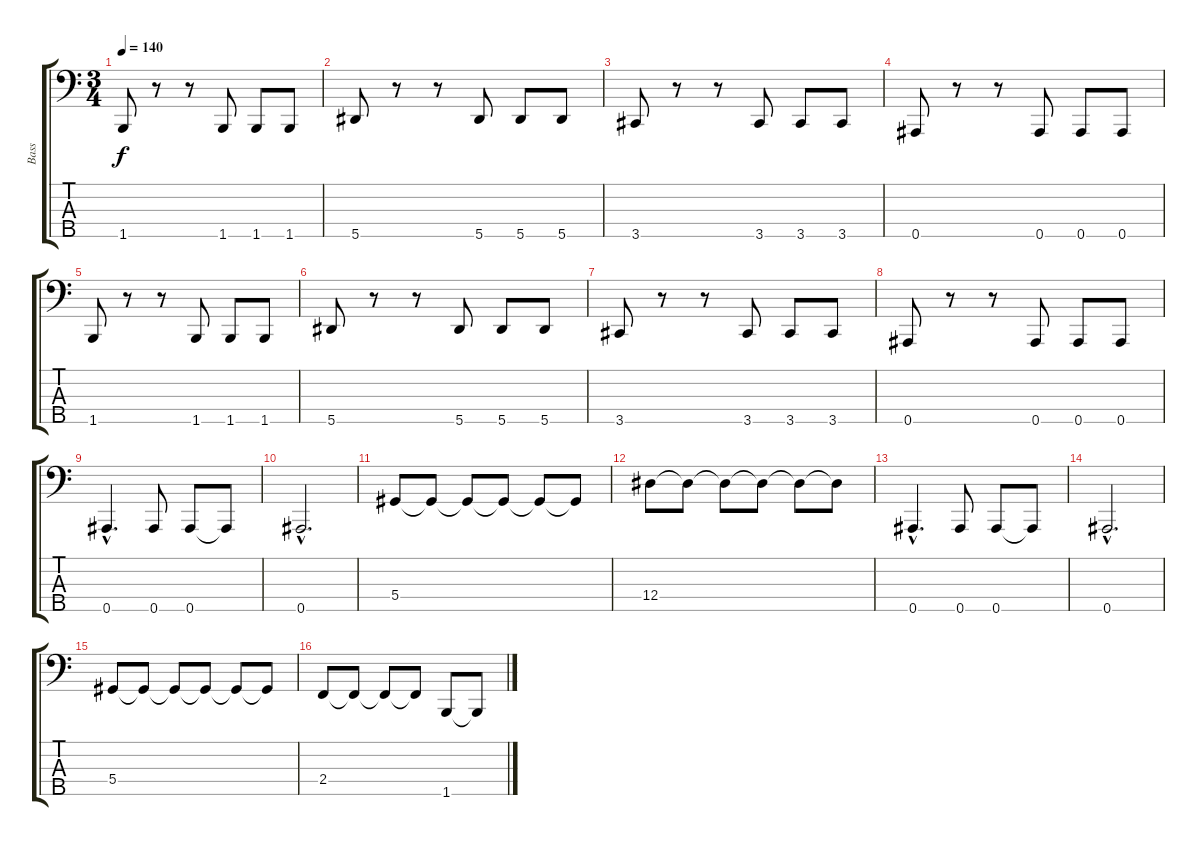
\track ("Bass" "Bass") {instrument electricbassfinger}
\staff {score tabs}
\tuning (Gb2 Db2 Ab1 Eb1 Bb0) {hide}
\ts (3 4)
\tempo 140
\clef f4
\ks c
1.5.8{dy f} r.8 r.8 1.5.8 1.5.8 1.5.8 |
5.5.8 r.8 r.8 5.5.8 5.5.8 5.5.8 |
3.5.8 r.8 r.8 3.5.8 3.5.8 3.5.8 |
0.5.8 r.8 r.8 0.5.8 0.5.8 0.5.8 |
1.5.8 r.8 r.8 1.5.8 1.5.8 1.5.8 |
5.5.8 r.8 r.8 5.5.8 5.5.8 5.5.8 |
3.5.8 r.8 r.8 3.5.8 3.5.8 3.5.8 |
0.5.8 r.8 r.8 0.5.8 0.5.8 0.5.8 |
0.5{hac}.4{d} 0.5.8 0.5.8 0.5{t}.8 |
0.5{hac}.2{d} |
5.4.8 5.4{t}.8 5.4{t}.8 5.4{t}.8 5.4{t}.8 5.4{t}.8 |
12.4.8 12.4{t}.8 12.4{t}.8 12.4{t}.8 12.4{t}.8 12.4{t}.8 |
0.5{hac}.4{d} 0.5.8 0.5.8 0.5{t}.8 |
0.5{hac}.2{d} |
5.4.8 5.4{t}.8 5.4{t}.8 5.4{t}.8 5.4{t}.8 5.4{t}.8 |
2.4.8 2.4{t}.8 2.4{t}.8 2.4{t}.8 1.5.8 1.5{t}.8
